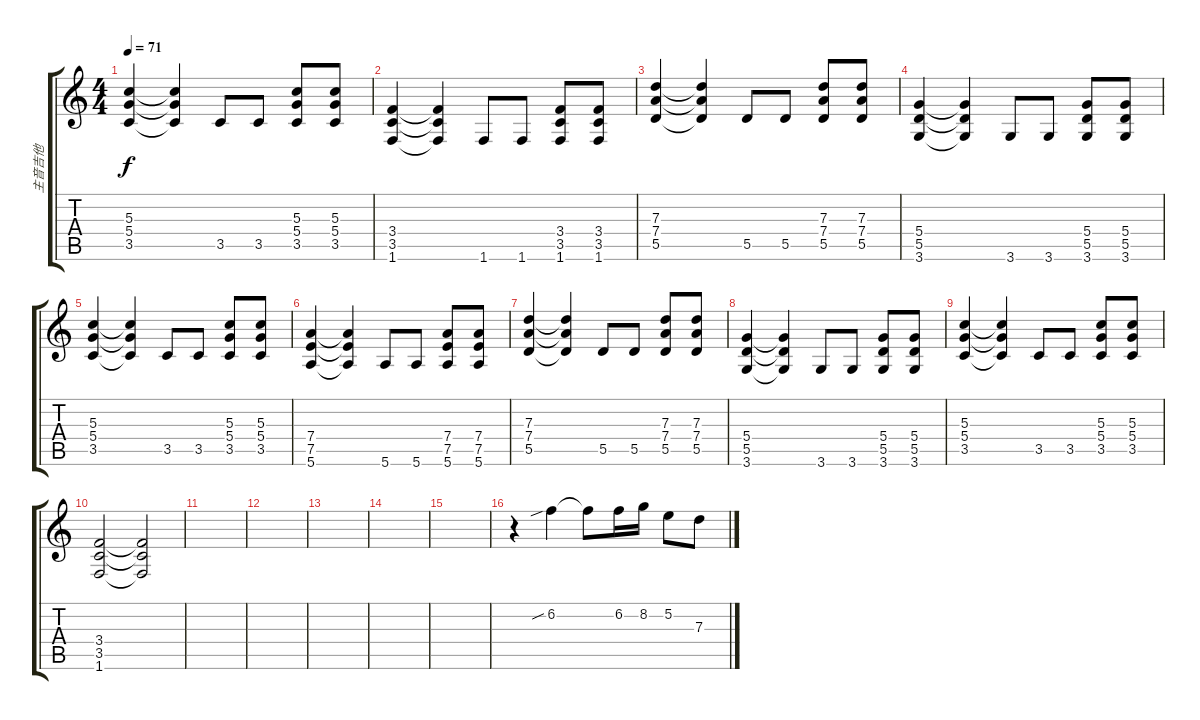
\track ("主音吉他" "主音吉他") {instrument distortionguitar}
\staff {score tabs}
\tuning (E4 B3 G3 D3 A2 E2) {hide}
\ts (4 4)
\tempo 71
\clef g2
\ks c
(5.3 5.4 3.5).4{dy f} (5.3{t} 5.4{t} 3.5{t}).4 3.5.8 3.5.8 (5.3 5.4 3.5).8 (5.3 5.4 3.5).8 |
(3.4 3.5 1.6).4 (3.4{t} 3.5{t} 1.6{t}).4 1.6.8 1.6.8 (3.4 3.5 1.6).8 (3.4 3.5 1.6).8 |
(7.3 7.4 5.5).4 (7.3{t} 7.4{t} 5.5{t}).4 5.5.8 5.5.8 (7.3 7.4 5.5).8 (7.3 7.4 5.5).8 |
(5.4 5.5 3.6).4 (5.4{t} 5.5{t} 3.6{t}).4 3.6.8 3.6.8 (5.4 5.5 3.6).8 (5.4 5.5 3.6).8 |
(5.3 5.4 3.5).4 (5.3{t} 5.4{t} 3.5{t}).4 3.5.8 3.5.8 (5.3 5.4 3.5).8 (5.3 5.4 3.5).8 |
(7.4 7.5 5.6).4 (7.4{t} 7.5{t} 5.6{t}).4 5.6.8 5.6.8 (7.4 7.5 5.6).8 (7.4 7.5 5.6).8 |
(7.3 7.4 5.5).4 (7.3{t} 7.4{t} 5.5{t}).4 5.5.8 5.5.8 (7.3 7.4 5.5).8 (7.3 7.4 5.5).8 |
(5.4 5.5 3.6).4 (5.4{t} 5.5{t} 3.6{t}).4 3.6.8 3.6.8 (5.4 5.5 3.6).8 (5.4 5.5 3.6).8 |
(5.3 5.4 3.5).4 (5.3{t} 5.4{t} 3.5{t}).4 3.5.8 3.5.8 (5.3 5.4 3.5).8 (5.3 5.4 3.5).8 |
(3.4 3.5 1.6).2 (3.4{t} 3.5{t} 1.6{t}).2 |
|
|
|
|
|
r.4 6.2{sib}.4 6.2{t}.8 6.2.16 8.2.16 5.2.8 7.3.8
